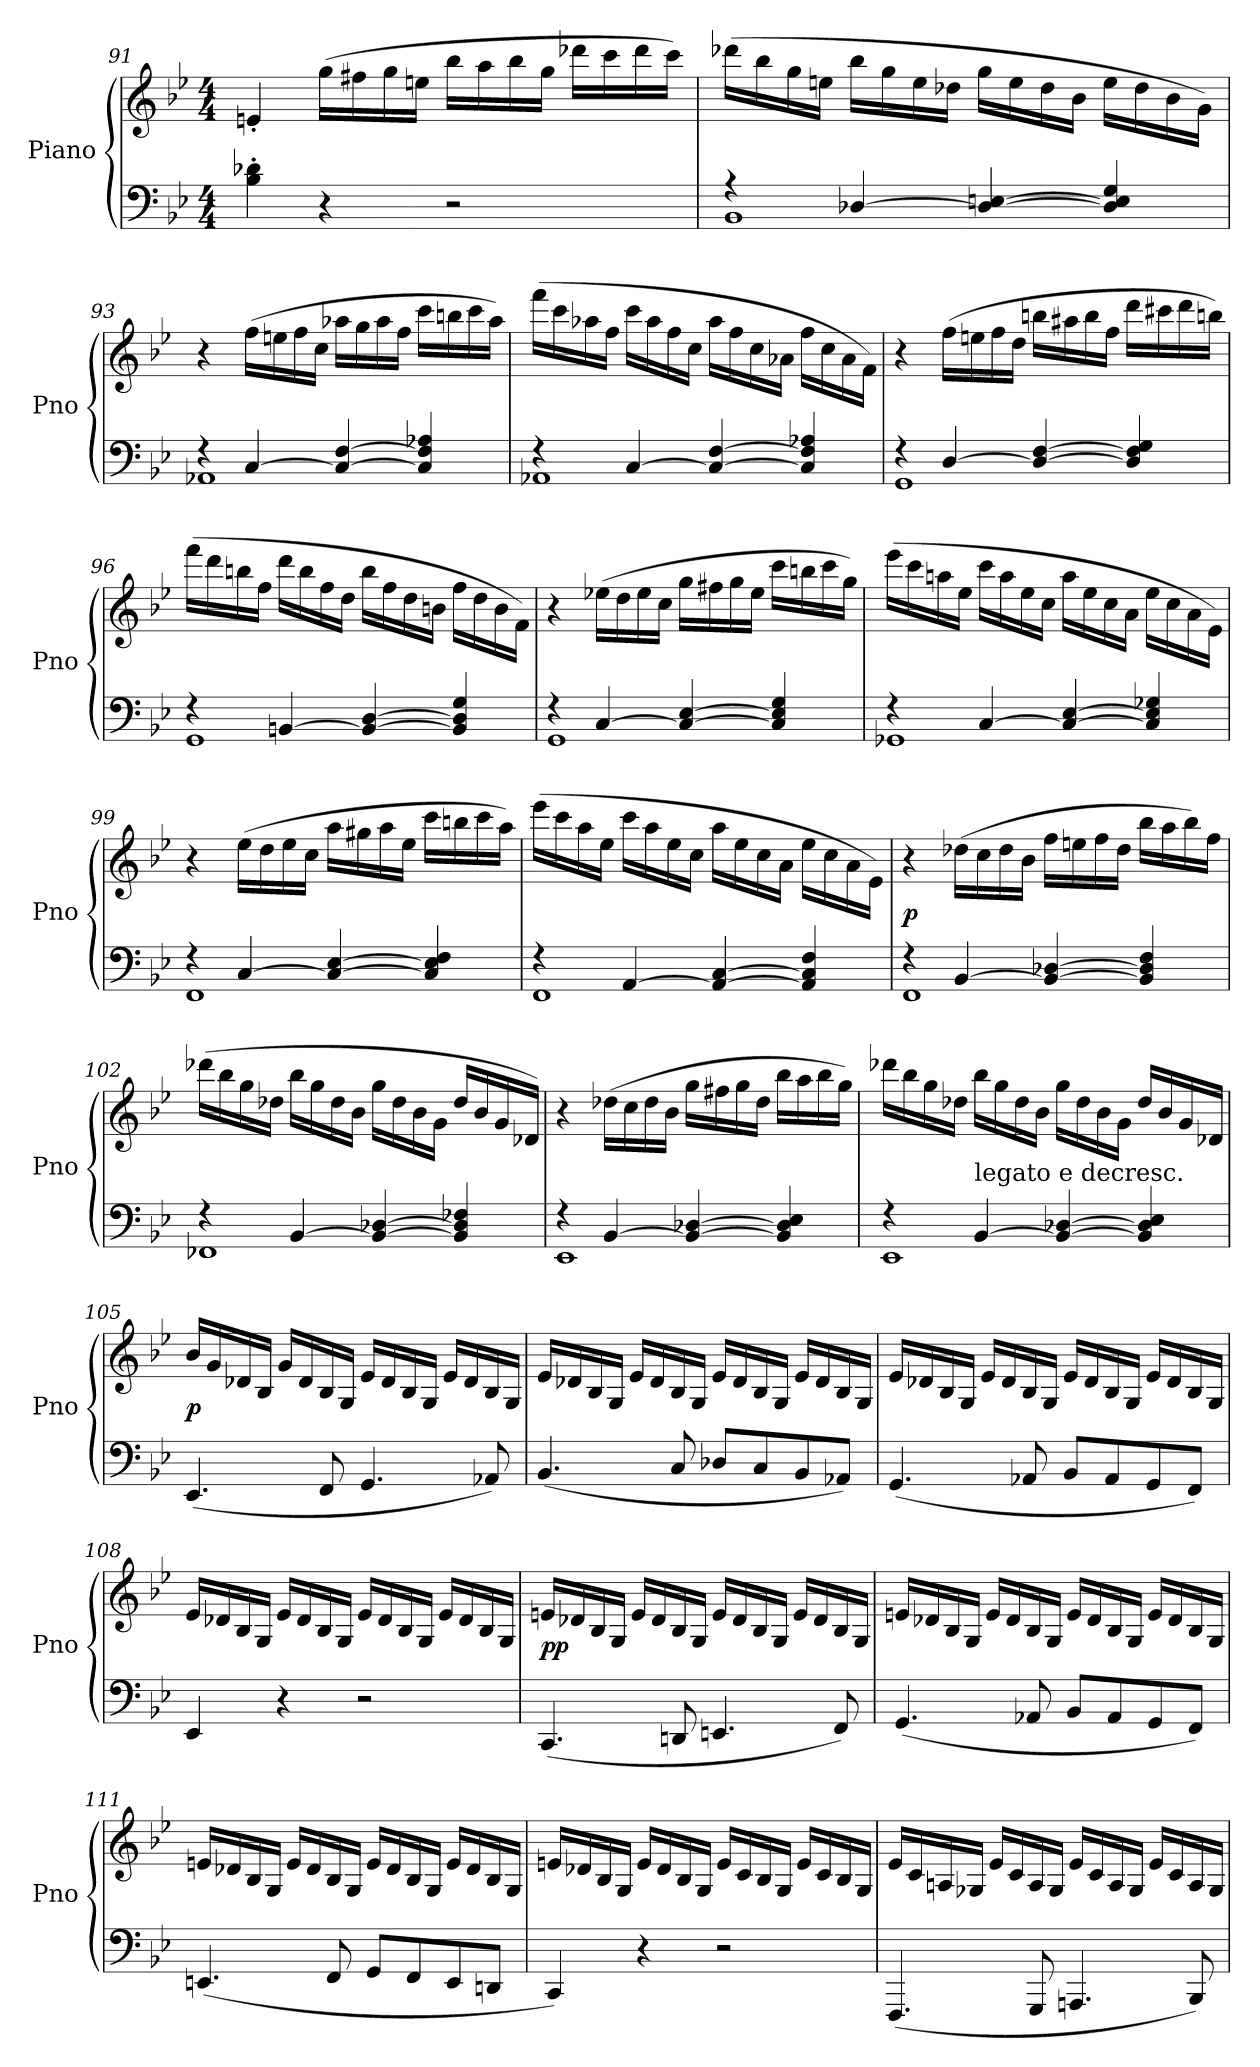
**kern	**kern	**dynam
*part1	*part1	*part1
*staff2	*staff1	*staff1/2
*I"Piano	*	*
*I'Pno	*	*
*clefF4	*clefG2	*
*k[b-e-]	*k[b-e-]	*
*B-:	*B-:	*
*M4/4	*M4/4	*
=91	=91	=91
4B-' 4d-X'	4en'	.
4r	(16ggLL	.
.	16ff#X	.
.	16gg	.
.	16eenJJ	.
2r	16bb-LL	.
.	16aa	.
.	16bb-	.
.	16ggJJ	.
.	16ddd-XLL	.
.	16ccc	.
.	16ddd-	.
.	16cccJJ)	.
=92	=92	=92
*^	*	*
4r	1BB-	(16ddd-XLL	.
.	.	16bb-	.
.	.	16gg	.
.	.	16eenJJ	.
[4D-X	.	16bb-LL	.
.	.	16gg	.
.	.	16ee	.
.	.	16dd-XJJ	.
4D-_ [4En	.	16ggLL	.
.	.	16ee	.
.	.	16dd-	.
.	.	16b-JJ	.
4D-] 4E] 4G	.	16eeLL	.
.	.	16dd-	.
.	.	16b-	.
.	.	16gJJ)	.
=93	=93	=93	=93
4r	1AA-X	4r	.
[4C	.	(16ffLL	.
.	.	16een	.
.	.	16ff	.
.	.	16ccJJ	.
4C_ [4F	.	16aa-XLL	.
.	.	16gg	.
.	.	16aa-	.
.	.	16ffJJ	.
4C] 4F] 4A-X	.	16cccLL	.
.	.	16bbn	.
.	.	16ccc	.
.	.	16aa-JJ)	.
=94	=94	=94	=94
4r	1AA-X	(16fffLL	.
.	.	16ccc	.
.	.	16aa-X	.
.	.	16ffJJ	.
[4C	.	16cccLL	.
.	.	16aa-	.
.	.	16ff	.
.	.	16ccJJ	.
4C_ [4F	.	16aa-LL	.
.	.	16ff	.
.	.	16cc	.
.	.	16a-XJJ	.
4C] 4F] 4A-X	.	16ffLL	.
.	.	16cc	.
.	.	16a-	.
.	.	16fJJ)	.
=95	=95	=95	=95
4r	1GG	4r	.
[4D	.	(16ffLL	.
.	.	16een	.
.	.	16ff	.
.	.	16ddJJ	.
4D_ [4F	.	16bbnLL	.
.	.	16aa#X	.
.	.	16bb	.
.	.	16ffJJ	.
4D] 4F] 4G	.	16dddLL	.
.	.	16ccc#X	.
.	.	16ddd	.
.	.	16bbnJJ)	.
=96	=96	=96	=96
4r	1GG	(16fffLL	.
.	.	16ddd	.
.	.	16bbn	.
.	.	16ffJJ	.
[4BBn	.	16dddLL	.
.	.	16bb	.
.	.	16ff	.
.	.	16ddJJ	.
4BB_ [4D	.	16bbLL	.
.	.	16ff	.
.	.	16dd	.
.	.	16bnJJ	.
4BB] 4D] 4G	.	16ffLL	.
.	.	16dd	.
.	.	16b	.
.	.	16fJJ)	.
=97	=97	=97	=97
4r	1GG	4r	.
[4C	.	(16ee-XLL	.
.	.	16dd	.
.	.	16ee-	.
.	.	16ccJJ	.
4C_ [4E-	.	16ggLL	.
.	.	16ff#X	.
.	.	16gg	.
.	.	16ee-JJ	.
4C] 4E-] 4G	.	16cccLL	.
.	.	16bbn	.
.	.	16ccc	.
.	.	16ggJJ)	.
=98	=98	=98	=98
4r	1GG-X	(16eee-LL	.
.	.	16ccc	.
.	.	16aan	.
.	.	16ee-JJ	.
[4C	.	16cccLL	.
.	.	16aa	.
.	.	16ee-	.
.	.	16ccJJ	.
4C_ [4E-	.	16aaLL	.
.	.	16ee-	.
.	.	16cc	.
.	.	16aJJ	.
4C] 4E-] 4G-X	.	16ee-\LL	.
.	.	16cc\	.
.	.	16a\	.
.	.	16e-\JJ)	.
=99	=99	=99	=99
4r	1FF	4r	.
[4C	.	(16ee-LL	.
.	.	16dd	.
.	.	16ee-	.
.	.	16ccJJ	.
4C_ [4E-	.	16aaLL	.
.	.	16gg#X	.
.	.	16aa	.
.	.	16ee-JJ	.
4C] 4E-] 4F	.	16cccLL	.
.	.	16bbn	.
.	.	16ccc	.
.	.	16aaJJ)	.
=100	=100	=100	=100
4r	1FF	(16eee-LL	.
.	.	16ccc	.
.	.	16aa	.
.	.	16ee-JJ	.
[4AA	.	16cccLL	.
.	.	16aa	.
.	.	16ee-	.
.	.	16ccJJ	.
4AA_ [4C	.	16aaLL	.
.	.	16ee-	.
.	.	16cc	.
.	.	16aJJ	.
4AA] 4C] 4F	.	16ee-\LL	.
.	.	16cc\	.
.	.	16a\	.
.	.	16e-\JJ)	.
=101	=101	=101	=101
4r	1FF	4r	p
[4BB-	.	(16dd-XLL	.
.	.	16cc	.
.	.	16dd-	.
.	.	16b-JJ	.
4BB-_ [4D-X	.	16ffLL	.
.	.	16een	.
.	.	16ff	.
.	.	16dd-JJ	.
4BB-] 4D-] 4F	.	16bb-LL	.
.	.	16aa	.
.	.	16bb-)	.
.	.	16ffJJ	.
=102	=102	=102	=102
4r	1FF-X	(16ddd-XLL	.
.	.	16bb-	.
.	.	16gg	.
.	.	16dd-XJJ	.
[4BB-	.	16bb-LL	.
.	.	16gg	.
.	.	16dd-	.
.	.	16b-JJ	.
4BB-_ [4D-X	.	16ggLL	.
.	.	16dd-	.
.	.	16b-	.
.	.	16gJJ	.
4BB-] 4D-] 4F-X	.	16dd-LL	.
.	.	16b-	.
.	.	16g	.
.	.	16d-XJJ)	.
=103	=103	=103	=103
4r	1EE-	4r	.
[4BB-	.	(16dd-XLL	.
.	.	16cc	.
.	.	16dd-	.
.	.	16b-JJ	.
4BB-_ [4D-X	.	16ggLL	.
.	.	16ff#X	.
.	.	16gg	.
.	.	16dd-JJ	.
4BB-] 4D-] 4E-	.	16bb-LL	.
.	.	16aa	.
.	.	16bb-	.
.	.	16ggJJ)	.
=104	=104	=104	=104
4r	1EE-	16ddd-XLL	.
.	.	16bb-	.
.	.	16gg	.
.	.	16dd-XJJ	.
!	!	!LO:TX:c:t=legato e decresc.	!
[4BB-	.	16bb-LL	.
.	.	16gg	.
.	.	16dd-	.
.	.	16b-JJ	.
4BB-_ [4D-X	.	16ggLL	.
.	.	16dd-	.
.	.	16b-	.
.	.	16gJJ	.
4BB-] 4D-] 4E-	.	16dd-LL	.
.	.	16b-	.
.	.	16g	.
.	.	16d-XJJ	.
*v	*v	*	*
=105	=105	=105
(4.EE-	16b-LL	p
.	16g	.
.	16d-X	.
.	16B-JJ	.
.	16gLL	.
.	16d-	.
8FF	16B-	.
.	16GJJ	.
4.GG	16e-LL	.
.	16d-	.
.	16B-	.
.	16GJJ	.
.	16e-LL	.
.	16d-	.
8AA-X)	16B-	.
.	16GJJ	.
=106	=106	=106
(4.BB-	16e-LL	.
.	16d-X	.
.	16B-	.
.	16GJJ	.
.	16e-LL	.
.	16d-	.
8C	16B-	.
.	16GJJ	.
8D-XL	16e-LL	.
.	16d-	.
8C	16B-	.
.	16GJJ	.
8BB-	16e-LL	.
.	16d-	.
8AA-XJ)	16B-	.
.	16GJJ	.
=107	=107	=107
(4.GG	16e-LL	.
.	16d-X	.
.	16B-	.
.	16GJJ	.
.	16e-LL	.
.	16d-	.
8AA-X	16B-	.
.	16GJJ	.
8BB-L	16e-LL	.
.	16d-	.
8AA-	16B-	.
.	16GJJ	.
8GG	16e-LL	.
.	16d-	.
8FFJ)	16B-	.
.	16GJJ	.
=108	=108	=108
4EE-	16e-LL	.
.	16d-X	.
.	16B-	.
.	16GJJ	.
4r	16e-LL	.
.	16d-	.
.	16B-	.
.	16GJJ	.
2r	16e-LL	.
.	16d-	.
.	16B-	.
.	16GJJ	.
.	16e-LL	.
.	16d-	.
.	16B-	.
.	16GJJ	.
=109	=109	=109
(4.CC	16enLL	pp
.	16d-X	.
.	16B-	.
.	16GJJ	.
.	16eLL	.
.	16d-	.
8DDn	16B-	.
.	16GJJ	.
4.EEn	16eLL	.
.	16d-	.
.	16B-	.
.	16GJJ	.
.	16eLL	.
.	16d-	.
8FF)	16B-	.
.	16GJJ	.
=110	=110	=110
(4.GG	16enLL	.
.	16d-X	.
.	16B-	.
.	16GJJ	.
.	16eLL	.
.	16d-	.
8AA-X	16B-	.
.	16GJJ	.
8BB-L	16eLL	.
.	16d-	.
8AA-	16B-	.
.	16GJJ	.
8GG	16eLL	.
.	16d-	.
8FFJ)	16B-	.
.	16GJJ	.
=111	=111	=111
(4.EEn	16enLL	.
.	16d-X	.
.	16B-	.
.	16GJJ	.
.	16eLL	.
.	16d-	.
8FF	16B-	.
.	16GJJ	.
8GGL	16eLL	.
.	16d-	.
8FF	16B-	.
.	16GJJ	.
8EE	16eLL	.
.	16d-	.
8DDnJ	16B-	.
.	16GJJ	.
=112	=112	=112
4CC)	16enLL	.
.	16d-X	.
.	16B-	.
.	16GJJ	.
4r	16eLL	.
.	16d-	.
.	16B-	.
.	16GJJ	.
2r	16eLL	.
.	16c	.
.	16B-	.
.	16GJJ	.
.	16eLL	.
.	16c	.
.	16B-	.
.	16GJJ	.
=113	=113	=113
(4.FFF	16e-LL	.
.	16c	.
.	16An	.
.	16G-XJJ	.
.	16e-LL	.
.	16c	.
8GGG	16A	.
.	16G-JJ	.
4.AAAn	16e-LL	.
.	16c	.
.	16A	.
.	16G-JJ	.
.	16e-LL	.
.	16c	.
8BBB-)	16A	.
.	16G-JJ	.
=	=	=
*-	*-	*-
